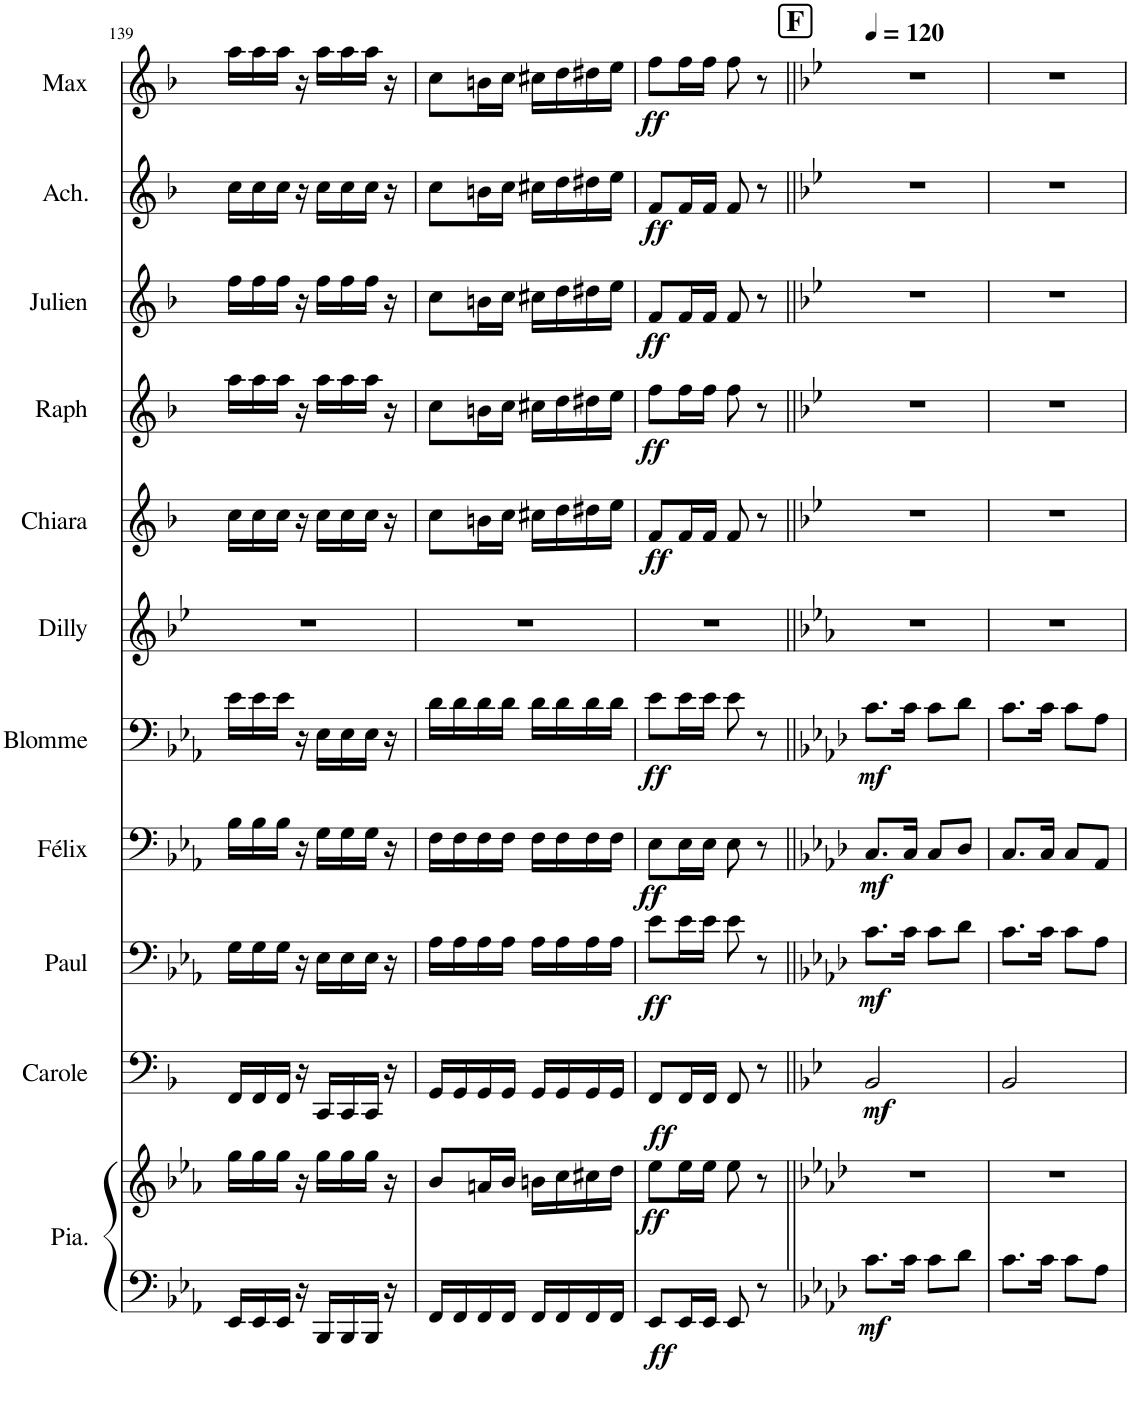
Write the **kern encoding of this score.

**kern	**kern	**dynam	**kern	**dynam	**kern	**dynam	**kern	**dynam	**kern	**dynam	**kern	**kern	**dynam	**kern	**dynam	**kern	**dynam	**kern	**dynam	**kern	**dynam
*part11	*part11	*part11	*part10	*part10	*part9	*part9	*part8	*part8	*part7	*part7	*part6	*part5	*part5	*part4	*part4	*part3	*part3	*part2	*part2	*part1	*part1
*staff12	*staff11	*staff11/12	*staff10	*staff10	*staff9	*staff9	*staff8	*staff8	*staff7	*staff7	*staff6	*staff5	*staff5	*staff4	*staff4	*staff3	*staff3	*staff2	*staff2	*staff1	*staff1
*I"Piano	*	*	*I"Carole	*	*I"Paul	*	*I"Félix	*	*I"Blomme	*	*I"Dilly	*I"Chiara	*	*I"Raphaël	*	*I"Frou-Frou	*	*I"Achille	*	*I"Maxime	*
*I'Pia.	*	*	*I'Carole	*	*I'Paul	*	*I'Félix	*	*I'Blomme	*	*I'Dilly	*I'Chiara	*	*I'Raph	*	*	*	*I'Ach.	*	*I'Max	*
!!LO:PB:g=z
*clefF4	*clefG2	*	*clefF4	*	*clefF4	*	*clefF4	*	*clefF4	*	*clefG2	*clefG2	*	*clefG2	*	*clefG2	*	*clefG2	*	*clefG2	*
*	*	*	*Trd1c2	*	*	*	*	*	*	*	*Trd4c7	*Trd1c2	*	*Trd1c2	*	*Trd1c2	*	*Trd1c2	*	*Trd1c2	*
*k[b-e-a-]	*k[b-e-a-]	*	*k[b-]	*	*k[b-e-a-]	*	*k[b-e-a-]	*	*k[b-e-a-]	*	*k[b-e-]	*k[b-]	*	*k[b-]	*	*k[b-]	*	*k[b-]	*	*k[b-]	*
*M2/4	*M2/4	*	*M2/4	*	*M2/4	*	*M2/4	*	*M2/4	*	*M2/4	*M2/4	*	*M2/4	*	*M2/4	*	*M2/4	*	*M2/4	*
=139	=139	=139	=139	=139	=139	=139	=139	=139	=139	=139	=139	=139	=139	=139	=139	=139	=139	=139	=139	=139	=139
16EE-/LL	16gg\LL	.	16FF/LL	.	16G\LL	.	16B-\LL	.	16e-\LL	.	2r	16cc\LL	.	16aa\LL	.	16ff\LL	.	16cc\LL	.	16aa\LL	.
16EE-/	16gg\	.	16FF/	.	16G\	.	16B-\	.	16e-\	.	.	16cc\	.	16aa\	.	16ff\	.	16cc\	.	16aa\	.
16EE-/JJ	16gg\JJ	.	16FF/JJ	.	16G\JJ	.	16B-\JJ	.	16e-\JJ	.	.	16cc\JJ	.	16aa\JJ	.	16ff\JJ	.	16cc\JJ	.	16aa\JJ	.
16r	16r	.	16r	.	16r	.	16r	.	16r	.	.	16r	.	16r	.	16r	.	16r	.	16r	.
16BBB-/LL	16gg\LL	.	16CC/LL	.	16E-\LL	.	16G\LL	.	16E-\LL	.	.	16cc\LL	.	16aa\LL	.	16ff\LL	.	16cc\LL	.	16aa\LL	.
16BBB-/	16gg\	.	16CC/	.	16E-\	.	16G\	.	16E-\	.	.	16cc\	.	16aa\	.	16ff\	.	16cc\	.	16aa\	.
16BBB-/JJ	16gg\JJ	.	16CC/JJ	.	16E-\JJ	.	16G\JJ	.	16E-\JJ	.	.	16cc\JJ	.	16aa\JJ	.	16ff\JJ	.	16cc\JJ	.	16aa\JJ	.
16r	16r	.	16r	.	16r	.	16r	.	16r	.	.	16r	.	16r	.	16r	.	16r	.	16r	.
=140	=140	=140	=140	=140	=140	=140	=140	=140	=140	=140	=140	=140	=140	=140	=140	=140	=140	=140	=140	=140	=140
16FF/LL	8b-/L	.	16GG/LL	.	16A-\LL	.	16F\LL	.	16d\LL	.	2r	8cc\L	.	8cc\L	.	8cc\L	.	8cc\L	.	8cc\L	.
16FF/	.	.	16GG/	.	16A-\	.	16F\	.	16d\	.	.	.	.	.	.	.	.	.	.	.	.
16FF/	16an/L	.	16GG/	.	16A-\	.	16F\	.	16d\	.	.	16bn\L	.	16bn\L	.	16bn\L	.	16bn\L	.	16bn\L	.
16FF/JJ	16b-/JJ	.	16GG/JJ	.	16A-\JJ	.	16F\JJ	.	16d\JJ	.	.	16cc\JJ	.	16cc\JJ	.	16cc\JJ	.	16cc\JJ	.	16cc\JJ	.
16FF/LL	16bn\LL	.	16GG/LL	.	16A-\LL	.	16F\LL	.	16d\LL	.	.	16cc#X\LL	.	16cc#X\LL	.	16cc#X\LL	.	16cc#X\LL	.	16cc#X\LL	.
16FF/	16cc\	.	16GG/	.	16A-\	.	16F\	.	16d\	.	.	16dd\	.	16dd\	.	16dd\	.	16dd\	.	16dd\	.
16FF/	16cc#X\	.	16GG/	.	16A-\	.	16F\	.	16d\	.	.	16dd#X\	.	16dd#X\	.	16dd#X\	.	16dd#X\	.	16dd#X\	.
16FF/JJ	16dd\JJ	.	16GG/JJ	.	16A-\JJ	.	16F\JJ	.	16d\JJ	.	.	16ee\JJ	.	16ee\JJ	.	16ee\JJ	.	16ee\JJ	.	16ee\JJ	.
=141	=141	=141	=141	=141	=141	=141	=141	=141	=141	=141	=141	=141	=141	=141	=141	=141	=141	=141	=141	=141	=141
!	!	!LO:DY:b=2	!	!	!	!	!	!	!	!	!	!	!	!	!	!	!	!	!	!	!
!	!	!LO:DY:n=1:b	!	!LO:DY:b	!	!LO:DY:b	!	!LO:DY:b	!	!LO:DY:b	!	!	!LO:DY:b	!	!LO:DY:b	!	!LO:DY:b	!	!LO:DY:b	!	!LO:DY:b
8EE-/L	8ee-\L	ff ff	8FF/L	ff	8e-\L	ff	8E-\L	ff	8e-\L	ff	2r	8f/L	ff	8ff\L	ff	8f/L	ff	8f/L	ff	8ff\L	ff
16EE-/L	16ee-\L	.	16FF/L	.	16e-\L	.	16E-\L	.	16e-\L	.	.	16f/L	.	16ff\L	.	16f/L	.	16f/L	.	16ff\L	.
16EE-/JJ	16ee-\JJ	.	16FF/JJ	.	16e-\JJ	.	16E-\JJ	.	16e-\JJ	.	.	16f/JJ	.	16ff\JJ	.	16f/JJ	.	16f/JJ	.	16ff\JJ	.
8EE-/	8ee-\	.	8FF/	.	8e-\	.	8E-\	.	8e-\	.	.	8f/	.	8ff\	.	8f/	.	8f/	.	8ff\	.
8r	8r	.	8r	.	8r	.	8r	.	8r	.	.	8r	.	8r	.	8r	.	8r	.	8r	.
=142||	=142||	=142||	=142||	=142||	=142||	=142||	=142||	=142||	=142||	=142||	=142||	=142||	=142||	=142||	=142||	=142||	=142||	=142||	=142||	=142||	=142||
!!LO:REH:place=s1:a:B:cj:fs=14:t=F
*k[b-e-a-d-]	*k[b-e-a-d-]	*	*k[b-e-]	*	*k[b-e-a-d-]	*	*k[b-e-a-d-]	*	*k[b-e-a-d-]	*	*k[b-e-a-]	*k[b-e-]	*	*k[b-e-]	*	*k[b-e-]	*	*k[b-e-]	*	*k[b-e-]	*
*	*	*	*	*	*	*	*	*	*	*	*	*	*	*	*	*	*	*	*	*MM120	*
!	!	!LO:DY:b=2	!	!LO:DY:b	!	!LO:DY:b	!	!LO:DY:b	!	!LO:DY:b	!	!	!	!	!	!	!	!	!	!	!
8.c\L	2r	mf	2BB-/	mf	8.c\L	mf	8.C/L	mf	8.c\L	mf	2r	2r	.	2r	.	2r	.	2r	.	2r	.
16c\Jk	.	.	.	.	16c\Jk	.	16C/Jk	.	16c\Jk	.	.	.	.	.	.	.	.	.	.	.	.
8c\L	.	.	.	.	8c\L	.	8C/L	.	8c\L	.	.	.	.	.	.	.	.	.	.	.	.
8d-\J	.	.	.	.	8d-\J	.	8D-/J	.	8d-\J	.	.	.	.	.	.	.	.	.	.	.	.
=143	=143	=143	=143	=143	=143	=143	=143	=143	=143	=143	=143	=143	=143	=143	=143	=143	=143	=143	=143	=143	=143
8.c\L	2r	.	2BB-/	.	8.c\L	.	8.C/L	.	8.c\L	.	2r	2r	.	2r	.	2r	.	2r	.	2r	.
16c\Jk	.	.	.	.	16c\Jk	.	16C/Jk	.	16c\Jk	.	.	.	.	.	.	.	.	.	.	.	.
8c\L	.	.	.	.	8c\L	.	8C/L	.	8c\L	.	.	.	.	.	.	.	.	.	.	.	.
8A-\J	.	.	.	.	8A-\J	.	8AA-/J	.	8A-\J	.	.	.	.	.	.	.	.	.	.	.	.
=	=	=	=	=	=	=	=	=	=	=	=	=	=	=	=	=	=	=	=	=	=
*-	*-	*-	*-	*-	*-	*-	*-	*-	*-	*-	*-	*-	*-	*-	*-	*-	*-	*-	*-	*-	*-
